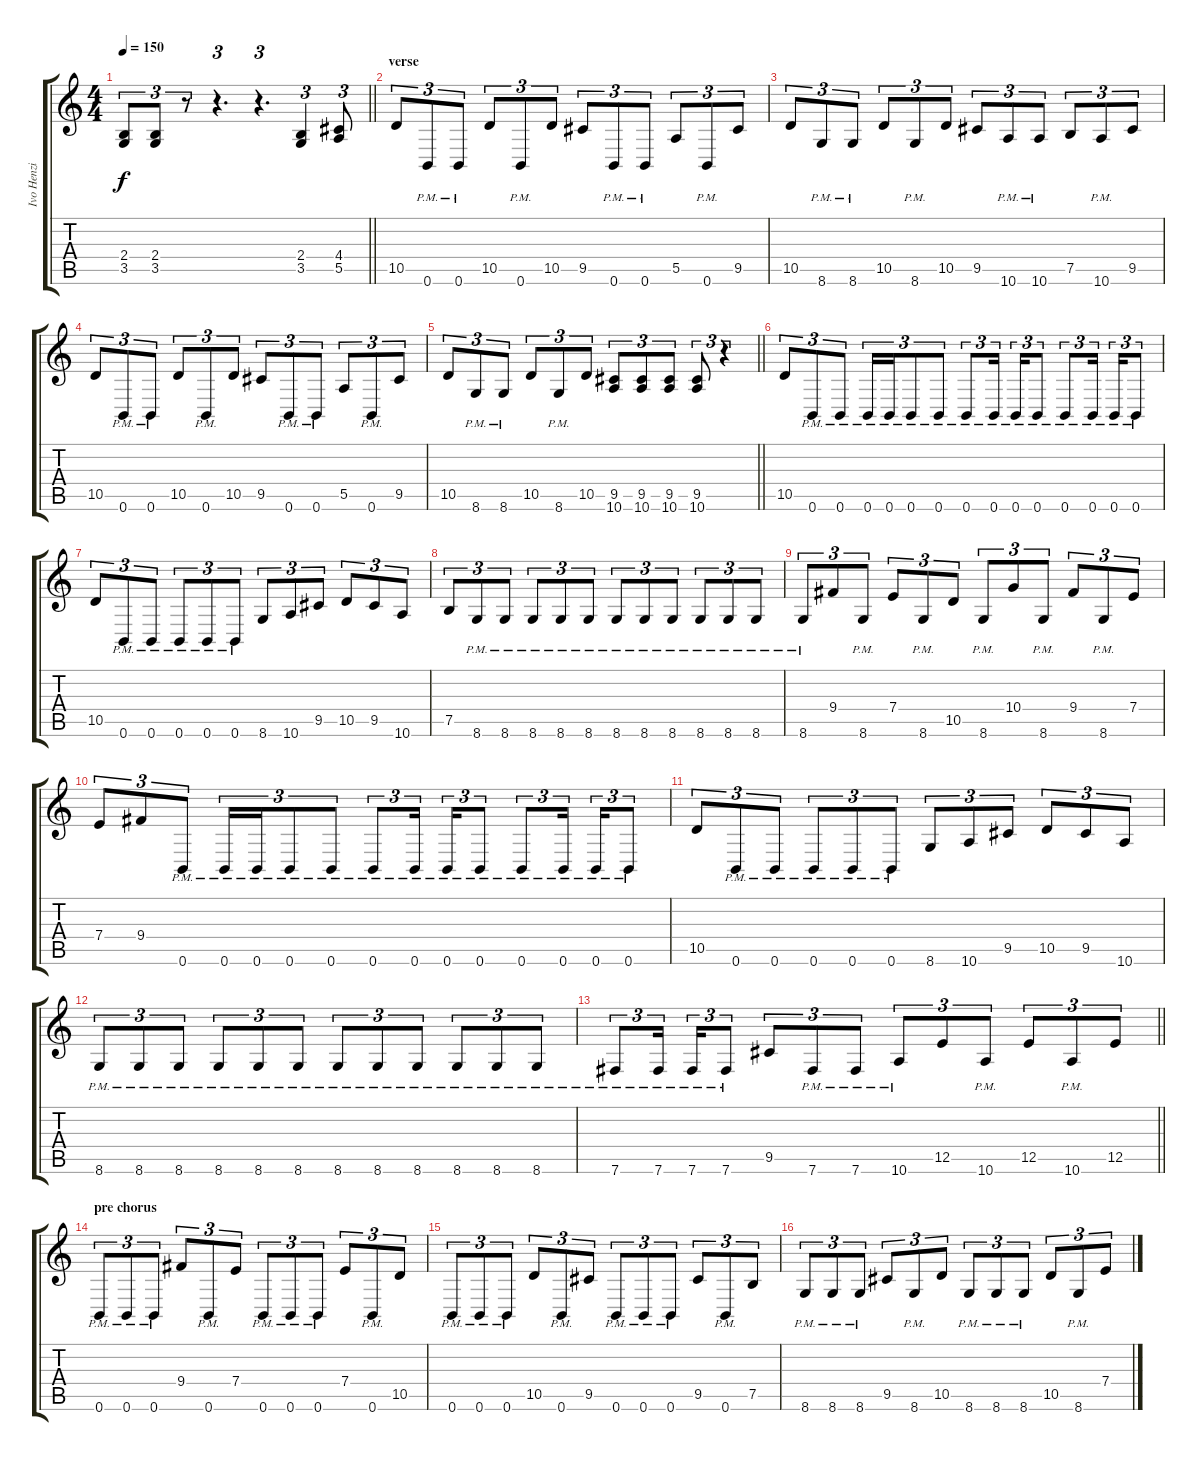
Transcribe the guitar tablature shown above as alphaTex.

\track ("Ivo Henzi" "Ivo Henzi") {instrument distortionguitar}
\staff {score tabs}
\tuning (B3 Gb3 D3 A2 E2 B1) {hide}
\ts (4 4)
\tempo 150
\clef g2
\barLineRight lightlight
\ks c
(2.4 3.5).8{tu (3 2) dy f} (2.4 3.5).8{tu (3 2)} r.8{tu (3 2)} r.4{d tu (3 2)} r.4{d tu (3 2)} (2.4 3.5).4{tu (3 2)} (4.4 5.5).8{tu (3 2)} |
\section ("" "verse")
10.5.8{tu (3 2)} 0.6{pm}.8{tu (3 2)} 0.6{pm}.8{tu (3 2)} 10.5.8{tu (3 2)} 0.6{pm}.8{tu (3 2)} 10.5.8{tu (3 2)} 9.5.8{tu (3 2)} 0.6{pm}.8{tu (3 2)} 0.6{pm}.8{tu (3 2)} 5.5.8{tu (3 2)} 0.6{pm}.8{tu (3 2)} 9.5.8{tu (3 2)} |
10.5.8{tu (3 2)} 8.6{pm}.8{tu (3 2)} 8.6{pm}.8{tu (3 2)} 10.5.8{tu (3 2)} 8.6{pm}.8{tu (3 2)} 10.5.8{tu (3 2)} 9.5.8{tu (3 2)} 10.6{pm}.8{tu (3 2)} 10.6{pm}.8{tu (3 2)} 7.5.8{tu (3 2)} 10.6{pm}.8{tu (3 2)} 9.5.8{tu (3 2)} |
10.5.8{tu (3 2)} 0.6{pm}.8{tu (3 2)} 0.6{pm}.8{tu (3 2)} 10.5.8{tu (3 2)} 0.6{pm}.8{tu (3 2)} 10.5.8{tu (3 2)} 9.5.8{tu (3 2)} 0.6{pm}.8{tu (3 2)} 0.6{pm}.8{tu (3 2)} 5.5.8{tu (3 2)} 0.6{pm}.8{tu (3 2)} 9.5.8{tu (3 2)} |
\barLineRight lightlight
10.5.8{tu (3 2)} 8.6{pm}.8{tu (3 2)} 8.6{pm}.8{tu (3 2)} 10.5.8{tu (3 2)} 8.6{pm}.8{tu (3 2)} 10.5.8{tu (3 2)} (9.5 10.6).8{tu (3 2)} (9.5 10.6).8{tu (3 2)} (9.5 10.6).8{tu (3 2)} (9.5 10.6).8{tu (3 2)} r.4{tu (3 2)} |
\section ("" "")
10.5.8{tu (3 2)} 0.6{pm}.8{tu (3 2)} 0.6{pm}.8{tu (3 2)} 0.6{pm}.16{tu (3 2)} 0.6{pm}.16{tu (3 2)} 0.6{pm}.8{tu (3 2)} 0.6{pm}.8{tu (3 2)} 0.6{pm}.8{tu (3 2)} 0.6{pm}.16{tu (3 2) beam splitsecondary} 0.6{pm}.16{tu (3 2)} 0.6{pm}.8{tu (3 2)} 0.6{pm}.8{tu (3 2)} 0.6{pm}.16{tu (3 2) beam splitsecondary} 0.6{pm}.16{tu (3 2)} 0.6{pm}.8{tu (3 2)} |
10.5.8{tu (3 2)} 0.6{pm}.8{tu (3 2)} 0.6{pm}.8{tu (3 2)} 0.6{pm}.8{tu (3 2)} 0.6{pm}.8{tu (3 2)} 0.6{pm}.8{tu (3 2)} 8.6.8{tu (3 2)} 10.6.8{tu (3 2)} 9.5.8{tu (3 2)} 10.5.8{tu (3 2)} 9.5.8{tu (3 2)} 10.6.8{tu (3 2)} |
7.5.8{tu (3 2)} 8.6{pm}.8{tu (3 2)} 8.6{pm}.8{tu (3 2)} 8.6{pm}.8{tu (3 2)} 8.6{pm}.8{tu (3 2)} 8.6{pm}.8{tu (3 2)} 8.6{pm}.8{tu (3 2)} 8.6{pm}.8{tu (3 2)} 8.6{pm}.8{tu (3 2)} 8.6{pm}.8{tu (3 2)} 8.6{pm}.8{tu (3 2)} 8.6{pm}.8{tu (3 2)} |
8.6{pm}.8{tu (3 2)} 9.4.8{tu (3 2)} 8.6{pm}.8{tu (3 2)} 7.4.8{tu (3 2)} 8.6{pm}.8{tu (3 2)} 10.5.8{tu (3 2)} 8.6{pm}.8{tu (3 2)} 10.4.8{tu (3 2)} 8.6{pm}.8{tu (3 2)} 9.4.8{tu (3 2)} 8.6{pm}.8{tu (3 2)} 7.4.8{tu (3 2)} |
7.4.8{tu (3 2)} 9.4.8{tu (3 2)} 0.6{pm}.8{tu (3 2)} 0.6{pm}.16{tu (3 2)} 0.6{pm}.16{tu (3 2)} 0.6{pm}.8{tu (3 2)} 0.6{pm}.8{tu (3 2)} 0.6{pm}.8{tu (3 2)} 0.6{pm}.16{tu (3 2) beam splitsecondary} 0.6{pm}.16{tu (3 2)} 0.6{pm}.8{tu (3 2)} 0.6{pm}.8{tu (3 2)} 0.6{pm}.16{tu (3 2) beam splitsecondary} 0.6{pm}.16{tu (3 2)} 0.6{pm}.8{tu (3 2)} |
10.5.8{tu (3 2)} 0.6{pm}.8{tu (3 2)} 0.6{pm}.8{tu (3 2)} 0.6{pm}.8{tu (3 2)} 0.6{pm}.8{tu (3 2)} 0.6{pm}.8{tu (3 2)} 8.6.8{tu (3 2)} 10.6.8{tu (3 2)} 9.5.8{tu (3 2)} 10.5.8{tu (3 2)} 9.5.8{tu (3 2)} 10.6.8{tu (3 2)} |
8.6{pm}.8{tu (3 2)} 8.6{pm}.8{tu (3 2)} 8.6{pm}.8{tu (3 2)} 8.6{pm}.8{tu (3 2)} 8.6{pm}.8{tu (3 2)} 8.6{pm}.8{tu (3 2)} 8.6{pm}.8{tu (3 2)} 8.6{pm}.8{tu (3 2)} 8.6{pm}.8{tu (3 2)} 8.6{pm}.8{tu (3 2)} 8.6{pm}.8{tu (3 2)} 8.6{pm}.8{tu (3 2)} |
\barLineRight lightlight
7.6{pm}.8{tu (3 2)} 7.6{pm}.16{tu (3 2) beam splitsecondary} 7.6{pm}.16{tu (3 2)} 7.6{pm}.8{tu (3 2)} 9.5.8{tu (3 2)} 7.6{pm}.8{tu (3 2)} 7.6{pm}.8{tu (3 2)} 10.6{pm}.8{tu (3 2)} 12.5.8{tu (3 2)} 10.6{pm}.8{tu (3 2)} 12.5.8{tu (3 2)} 10.6{pm}.8{tu (3 2)} 12.5.8{tu (3 2)} |
\section ("" "pre chorus")
0.6{pm}.8{tu (3 2)} 0.6{pm}.8{tu (3 2)} 0.6{pm}.8{tu (3 2)} 9.4.8{tu (3 2)} 0.6{pm}.8{tu (3 2)} 7.4.8{tu (3 2)} 0.6{pm}.8{tu (3 2)} 0.6{pm}.8{tu (3 2)} 0.6{pm}.8{tu (3 2)} 7.4.8{tu (3 2)} 0.6{pm}.8{tu (3 2)} 10.5.8{tu (3 2)} |
0.6{pm}.8{tu (3 2)} 0.6{pm}.8{tu (3 2)} 0.6{pm}.8{tu (3 2)} 10.5.8{tu (3 2)} 0.6{pm}.8{tu (3 2)} 9.5.8{tu (3 2)} 0.6{pm}.8{tu (3 2)} 0.6{pm}.8{tu (3 2)} 0.6{pm}.8{tu (3 2)} 9.5.8{tu (3 2)} 0.6{pm}.8{tu (3 2)} 7.5.8{tu (3 2)} |
8.6{pm}.8{tu (3 2)} 8.6{pm}.8{tu (3 2)} 8.6{pm}.8{tu (3 2)} 9.5.8{tu (3 2)} 8.6{pm}.8{tu (3 2)} 10.5.8{tu (3 2)} 8.6{pm}.8{tu (3 2)} 8.6{pm}.8{tu (3 2)} 8.6{pm}.8{tu (3 2)} 10.5.8{tu (3 2)} 8.6{pm}.8{tu (3 2)} 7.4.8{tu (3 2)}
